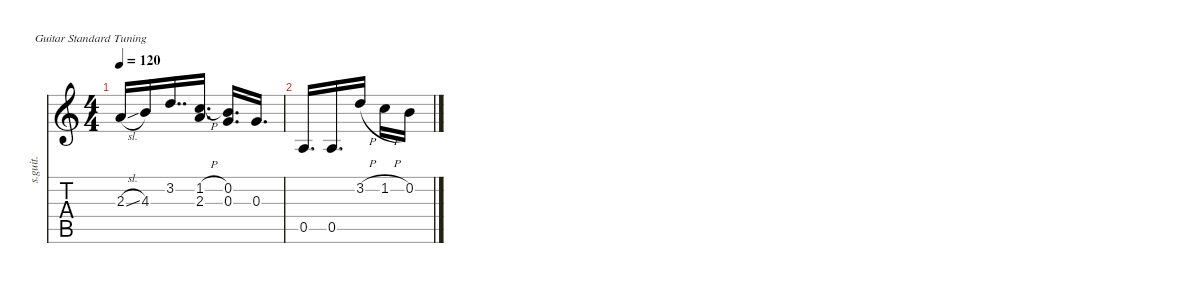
\defaultSystemsLayout 4
\hideDynamics
\bracketExtendMode nobrackets
\track ("Steel Guitar" "s.guit.") {instrument acousticguitarsteel}
\staff {score tabs}
\tuning (E4 B3 G3 D3 A2 E2)
\ts (4 4)
\tempo 120
\clef g2
\ks c
2.3{sl}.16{dy mf instrument acousticguitarsteel beam Up} 4.3.16{beam Up} 3.2.16{dd beam Up} (2.3{h} 1.2{h}).16{d beam Up} (0.2 0.3).16{d beam Up} 0.3.16{d beam Up} |
0.5.16{d beam Up} 0.5.16{d beam Up} 3.2{h}.16{beam Up} 1.2{h}.16{beam Down} 0.2.16{beam Down}
